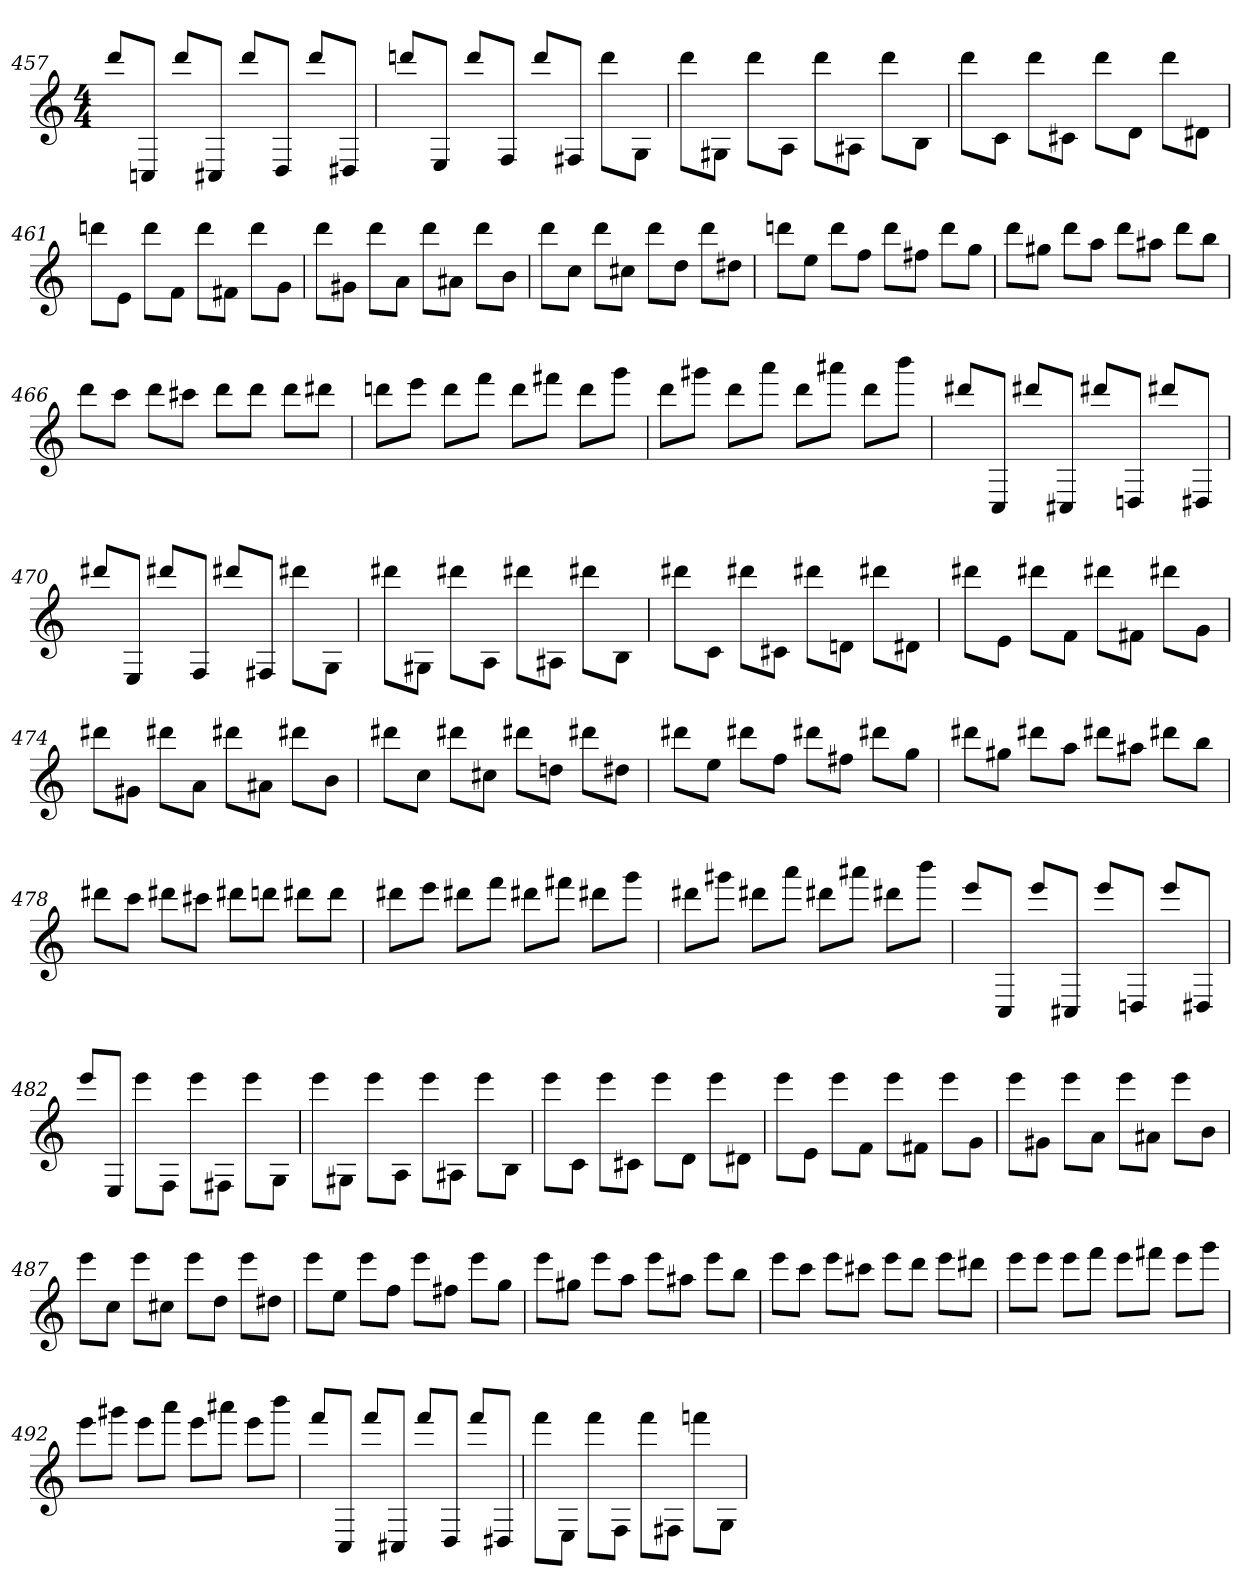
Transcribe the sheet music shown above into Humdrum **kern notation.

**kern
*part1
*staff1
*clefG2
*M4/4
=457
8ddd/L
8Cn/J
8ddd/L
8C#X/J
8ddd/L
8D/J
8ddd/L
8D#X/J
=458
8dddn/L
8E/J
8ddd/L
8F/J
8ddd/L
8F#X/J
8ddd\L
8G\J
=459
8ddd\L
8G#X\J
8ddd\L
8A\J
8ddd\L
8A#X\J
8ddd\L
8B\J
=460
8ddd\L
8c\J
8ddd\L
8c#X\J
8ddd\L
8d\J
8ddd\L
8d#X\J
=461
8dddn\L
8e\J
8ddd\L
8f\J
8ddd\L
8f#X\J
8ddd\L
8g\J
=462
8ddd\L
8g#X\J
8ddd\L
8a\J
8ddd\L
8a#X\J
8ddd\L
8b\J
=463
8ddd\L
8cc\J
8ddd\L
8cc#X\J
8ddd\L
8dd\J
8ddd\L
8dd#X\J
=464
8dddn\L
8ee\J
8ddd\L
8ff\J
8ddd\L
8ff#X\J
8ddd\L
8gg\J
=465
8ddd\L
8gg#X\J
8ddd\L
8aa\J
8ddd\L
8aa#X\J
8ddd\L
8bb\J
=466
8ddd\L
8ccc\J
8ddd\L
8ccc#X\J
8ddd\L
8ddd\J
8ddd\L
8ddd#X\J
=467
8dddn\L
8eee\J
8ddd\L
8fff\J
8ddd\L
8fff#X\J
8ddd\L
8ggg\J
=468
8ddd\L
8ggg#X\J
8ddd\L
8aaa\J
8ddd\L
8aaa#X\J
8ddd\L
8bbb\J
=469
8ddd#X/L
8C/J
8ddd#X/L
8C#X/J
8ddd#X/L
8Dn/J
8ddd#X/L
8D#X/J
=470
8ddd#X/L
8E/J
8ddd#X/L
8F/J
8ddd#X/L
8F#X/J
8ddd#X\L
8G\J
=471
8ddd#X\L
8G#X\J
8ddd#X\L
8A\J
8ddd#X\L
8A#X\J
8ddd#X\L
8B\J
=472
8ddd#X\L
8c\J
8ddd#X\L
8c#X\J
8ddd#X\L
8dn\J
8ddd#X\L
8d#X\J
=473
8ddd#X\L
8e\J
8ddd#X\L
8f\J
8ddd#X\L
8f#X\J
8ddd#X\L
8g\J
=474
8ddd#X\L
8g#X\J
8ddd#X\L
8a\J
8ddd#X\L
8a#X\J
8ddd#X\L
8b\J
=475
8ddd#X\L
8cc\J
8ddd#X\L
8cc#X\J
8ddd#X\L
8ddn\J
8ddd#X\L
8dd#X\J
=476
8ddd#X\L
8ee\J
8ddd#X\L
8ff\J
8ddd#X\L
8ff#X\J
8ddd#X\L
8gg\J
=477
8ddd#X\L
8gg#X\J
8ddd#X\L
8aa\J
8ddd#X\L
8aa#X\J
8ddd#X\L
8bb\J
=478
8ddd#X\L
8ccc\J
8ddd#X\L
8ccc#X\J
8ddd#X\L
8dddn\J
8ddd#X\L
8ddd#\J
=479
8ddd#X\L
8eee\J
8ddd#X\L
8fff\J
8ddd#X\L
8fff#X\J
8ddd#X\L
8ggg\J
=480
8ddd#X\L
8ggg#X\J
8ddd#X\L
8aaa\J
8ddd#X\L
8aaa#X\J
8ddd#X\L
8bbb\J
=481
8eee/L
8C/J
8eee/L
8C#X/J
8eee/L
8Dn/J
8eee/L
8D#X/J
=482
8eee/L
8E/J
8eee\L
8F\J
8eee\L
8F#X\J
8eee\L
8G\J
=483
8eee\L
8G#X\J
8eee\L
8A\J
8eee\L
8A#X\J
8eee\L
8B\J
=484
8eee\L
8c\J
8eee\L
8c#X\J
8eee\L
8d\J
8eee\L
8d#X\J
=485
8eee\L
8e\J
8eee\L
8f\J
8eee\L
8f#X\J
8eee\L
8g\J
=486
8eee\L
8g#X\J
8eee\L
8a\J
8eee\L
8a#X\J
8eee\L
8b\J
=487
8eee\L
8cc\J
8eee\L
8cc#X\J
8eee\L
8dd\J
8eee\L
8dd#X\J
=488
8eee\L
8ee\J
8eee\L
8ff\J
8eee\L
8ff#X\J
8eee\L
8gg\J
=489
8eee\L
8gg#X\J
8eee\L
8aa\J
8eee\L
8aa#X\J
8eee\L
8bb\J
=490
8eee\L
8ccc\J
8eee\L
8ccc#X\J
8eee\L
8ddd\J
8eee\L
8ddd#X\J
=491
8eee\L
8eee\J
8eee\L
8fff\J
8eee\L
8fff#X\J
8eee\L
8ggg\J
=492
8eee\L
8ggg#X\J
8eee\L
8aaa\J
8eee\L
8aaa#X\J
8eee\L
8bbb\J
=493
8fff/L
8C/J
8fff/L
8C#X/J
8fff/L
8D/J
8fff/L
8D#X/J
=494
8fff\L
8E\J
8fff\L
8F\J
8fff\L
8F#X\J
8fffn\L
8G\J
=
*-
